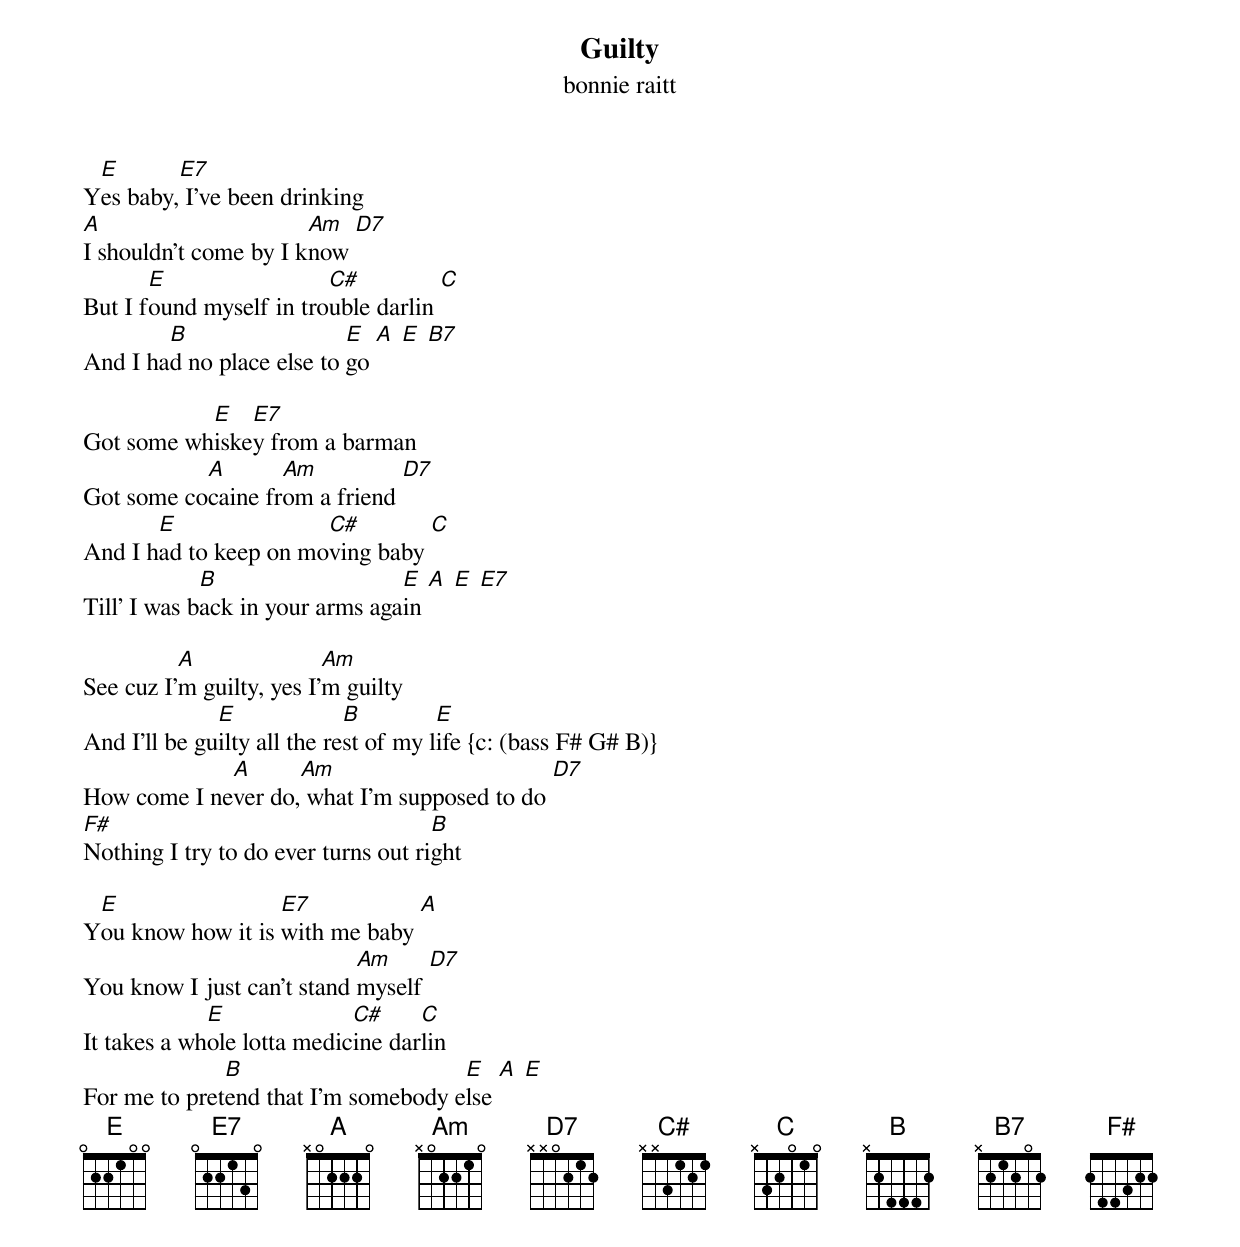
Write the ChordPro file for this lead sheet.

{title: Guilty}
{subtitle: bonnie raitt}

Y[E]es baby,[E7] I've been drinking
[A]I shouldn't come by I k[Am]now [D7]
But I f[E]ound myself in tro[C#]uble darlin [C]
And I ha[B]d no place else to [E]go [A] [E] [B7]

Got some wh[E]iske[E7]y from a barman
Got some co[A]caine fr[Am]om a friend [D7]
And I h[E]ad to keep on mo[C#]ving baby [C]
Till' I was b[B]ack in your arms aga[E]in [A] [E] [E7]

See cuz I'[A]m guilty, yes I'[Am]m guilty
And I'll be gu[E]ilty all the re[B]st of my l[E]ife {c: (bass F# G# B)}
How come I ne[A]ver do,[Am] what I'm supposed to do [D7]
[F#]Nothing I try to do ever turns out ri[B]ght

Y[E]ou know how it is [E7]with me baby [A]
You know I just can't stand [Am]myself [D7]
It takes a wh[E]ole lotta medic[C#]ine dar[C]lin
For me to pret[B]end that I'm somebody e[E]lse [A] [E]
